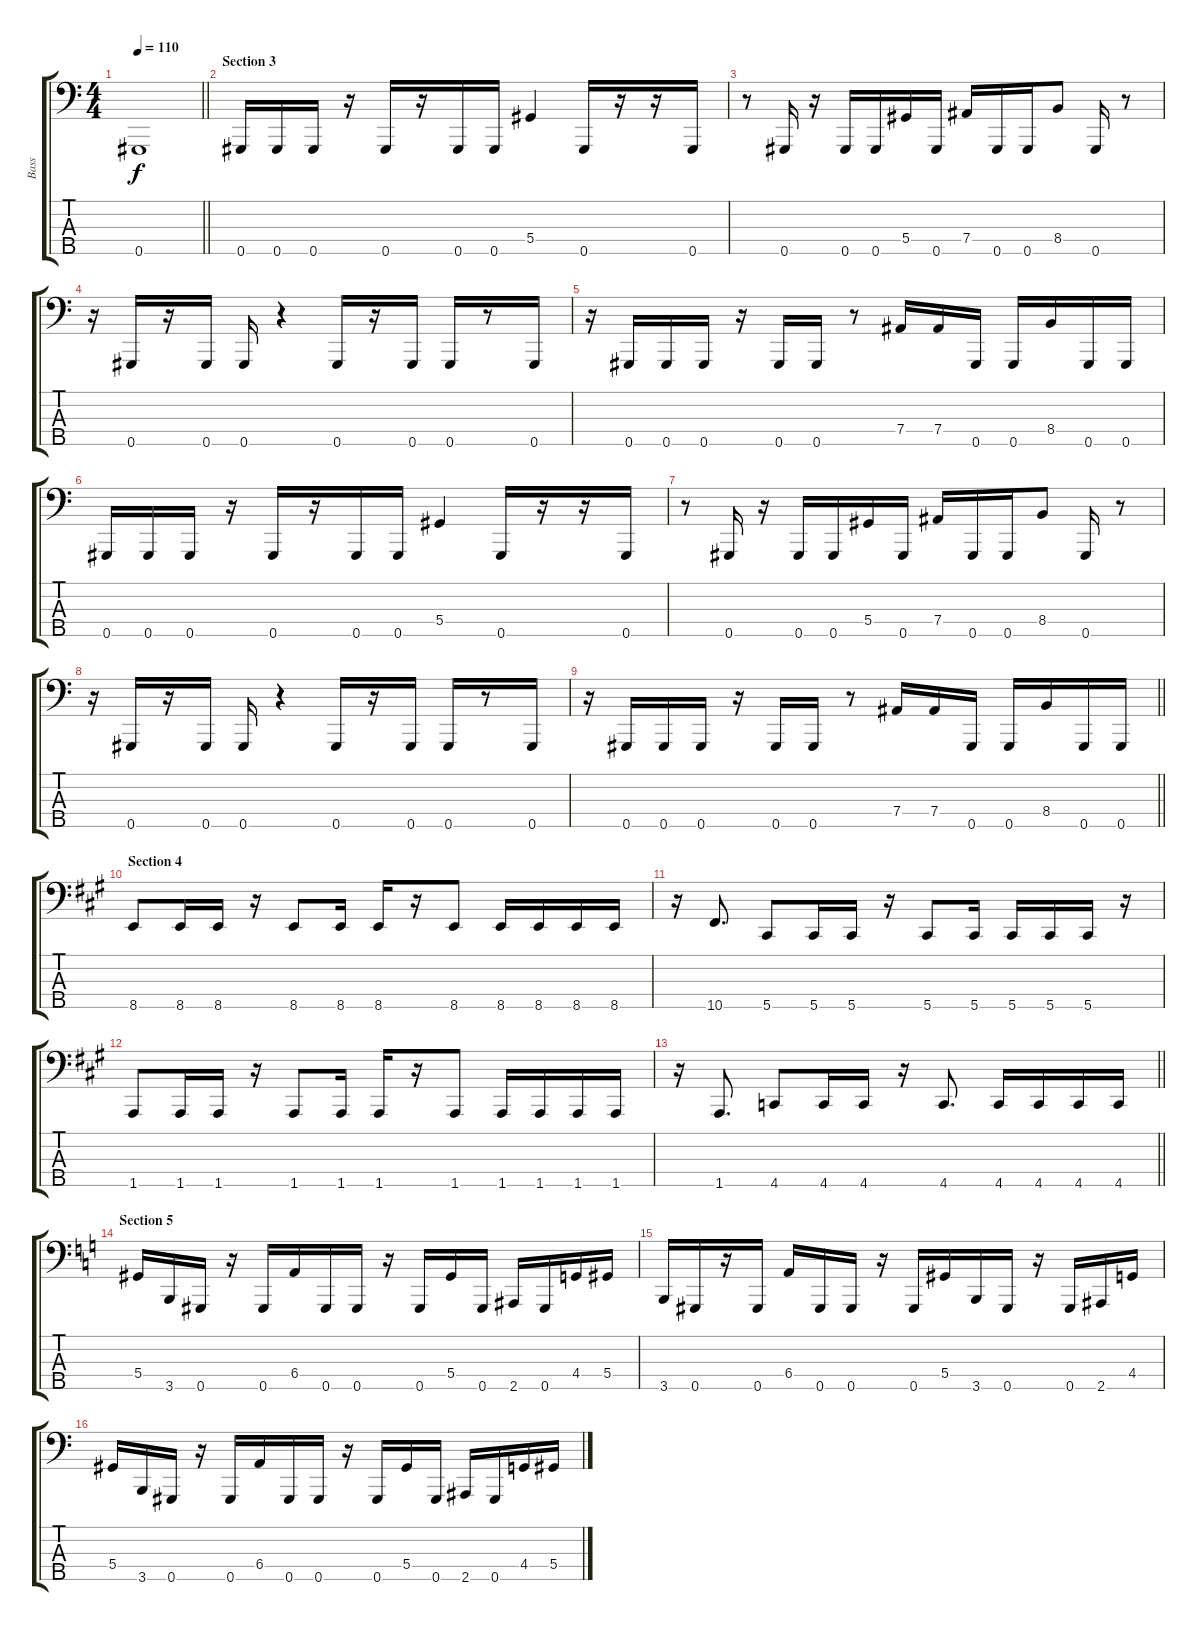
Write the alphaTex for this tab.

\track ("Bass" "Bass") {instrument electricbasspick}
\staff {score tabs}
\tuning (Gb2 Db2 Ab1 Eb1 Ab0) {hide}
\ts (4 4)
\tempo 110
\clef f4
\barLineRight lightlight
\ks c
0.5{t}.1{dy f} |
\section ("" "Section 3")
0.5.16 0.5.16 0.5.16 r.16 0.5.16 r.16 0.5.16 0.5.16 5.4.4 0.5.16 r.16 r.16 0.5.16 |
r.8 0.5.16 r.16 0.5.16 0.5.16 5.4.16 0.5.16 7.4.16 0.5.16 0.5.16 8.4.8 0.5.16 r.8 |
r.16 0.5.16 r.16 0.5.16 0.5.16 r.4 0.5.16 r.16 0.5.16 0.5.16 r.8 0.5.16 |
r.16 0.5.16 0.5.16 0.5.16 r.16 0.5.16 0.5.16 r.8 7.4.16 7.4.16 0.5.16 0.5.16 8.4.16 0.5.16 0.5.16 |
0.5.16 0.5.16 0.5.16 r.16 0.5.16 r.16 0.5.16 0.5.16 5.4.4 0.5.16 r.16 r.16 0.5.16 |
r.8 0.5.16 r.16 0.5.16 0.5.16 5.4.16 0.5.16 7.4.16 0.5.16 0.5.16 8.4.8 0.5.16 r.8 |
r.16 0.5.16 r.16 0.5.16 0.5.16 r.4 0.5.16 r.16 0.5.16 0.5.16 r.8 0.5.16 |
\barLineRight lightlight
r.16 0.5.16 0.5.16 0.5.16 r.16 0.5.16 0.5.16 r.8 7.4.16 7.4.16 0.5.16 0.5.16 8.4.16 0.5.16 0.5.16 |
\section ("" "Section 4")
\ks f#minor
8.5.8 8.5.16 8.5.16 r.16 8.5.8 8.5.16 8.5.16 r.16 8.5.8 8.5.16 8.5.16 8.5.16 8.5.16 |
r.16 10.5.8{d} 5.5.8 5.5.16 5.5.16 r.16 5.5.8 5.5.16 5.5.16 5.5.16 5.5.16 r.16 |
1.5.8 1.5.16 1.5.16 r.16 1.5.8 1.5.16 1.5.16 r.16 1.5.8 1.5.16 1.5.16 1.5.16 1.5.16 |
\barLineRight lightlight
r.16 1.5.8{d} 4.5.8 4.5.16 4.5.16 r.16 4.5.8{d} 4.5.16 4.5.16 4.5.16 4.5.16 |
\section ("" "Section 5")
\ks c
5.4.16 3.5.16 0.5.16 r.16 0.5.16 6.4.16 0.5.16 0.5.16 r.16 0.5.16 5.4.16 0.5.16 2.5.16 0.5.16 4.4.16 5.4.16 |
3.5.16 0.5.16 r.16 0.5.16 6.4.16 0.5.16 0.5.16 r.16 0.5.16 5.4.16 3.5.16 0.5.16 r.16 0.5.16 2.5.16 4.4.16 |
5.4.16 3.5.16 0.5.16 r.16 0.5.16 6.4.16 0.5.16 0.5.16 r.16 0.5.16 5.4.16 0.5.16 2.5.16 0.5.16 4.4.16 5.4.16
